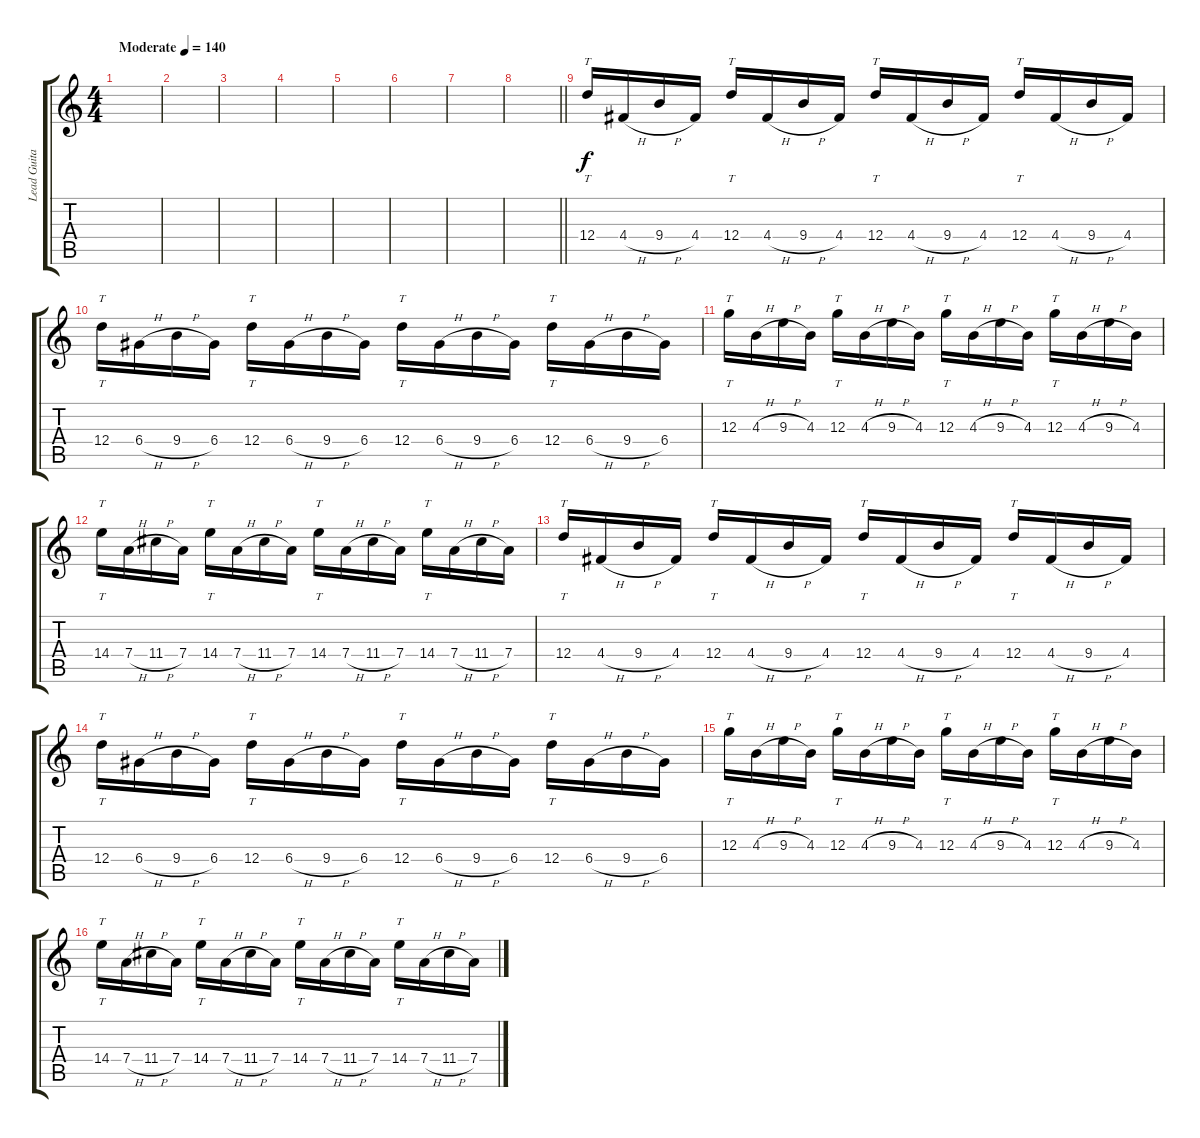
\track ("Lead Guitar" "Lead Guita") {instrument distortionguitar}
\staff {score tabs}
\tuning (E4 B3 G3 D3 A2 E2) {hide}
\ts (4 4)
\tempo (140 "Moderate")
\clef g2
\ks c
|
|
|
|
|
|
|
\barLineRight lightlight
|
12.4.16{tt} 4.4{h}.16 9.4{h}.16 4.4.16 12.4.16{tt} 4.4{h}.16 9.4{h}.16 4.4.16 12.4.16{tt} 4.4{h}.16 9.4{h}.16 4.4.16 12.4.16{tt} 4.4{h}.16 9.4{h}.16 4.4.16 |
12.4.16{tt} 6.4{h}.16 9.4{h}.16 6.4.16 12.4.16{tt} 6.4{h}.16 9.4{h}.16 6.4.16 12.4.16{tt} 6.4{h}.16 9.4{h}.16 6.4.16 12.4.16{tt} 6.4{h}.16 9.4{h}.16 6.4.16 |
12.3.16{tt} 4.3{h}.16 9.3{h}.16 4.3.16 12.3.16{tt} 4.3{h}.16 9.3{h}.16 4.3.16 12.3.16{tt} 4.3{h}.16 9.3{h}.16 4.3.16 12.3.16{tt} 4.3{h}.16 9.3{h}.16 4.3.16 |
14.4.16{tt} 7.4{h}.16 11.4{h}.16 7.4.16 14.4.16{tt} 7.4{h}.16 11.4{h}.16 7.4.16 14.4.16{tt} 7.4{h}.16 11.4{h}.16 7.4.16 14.4.16{tt} 7.4{h}.16 11.4{h}.16 7.4.16 |
12.4.16{tt} 4.4{h}.16 9.4{h}.16 4.4.16 12.4.16{tt} 4.4{h}.16 9.4{h}.16 4.4.16 12.4.16{tt} 4.4{h}.16 9.4{h}.16 4.4.16 12.4.16{tt} 4.4{h}.16 9.4{h}.16 4.4.16 |
12.4.16{tt} 6.4{h}.16 9.4{h}.16 6.4.16 12.4.16{tt} 6.4{h}.16 9.4{h}.16 6.4.16 12.4.16{tt} 6.4{h}.16 9.4{h}.16 6.4.16 12.4.16{tt} 6.4{h}.16 9.4{h}.16 6.4.16 |
12.3.16{tt} 4.3{h}.16 9.3{h}.16 4.3.16 12.3.16{tt} 4.3{h}.16 9.3{h}.16 4.3.16 12.3.16{tt} 4.3{h}.16 9.3{h}.16 4.3.16 12.3.16{tt} 4.3{h}.16 9.3{h}.16 4.3.16 |
14.4.16{tt} 7.4{h}.16 11.4{h}.16 7.4.16 14.4.16{tt} 7.4{h}.16 11.4{h}.16 7.4.16 14.4.16{tt} 7.4{h}.16 11.4{h}.16 7.4.16 14.4.16{tt} 7.4{h}.16 11.4{h}.16 7.4.16
